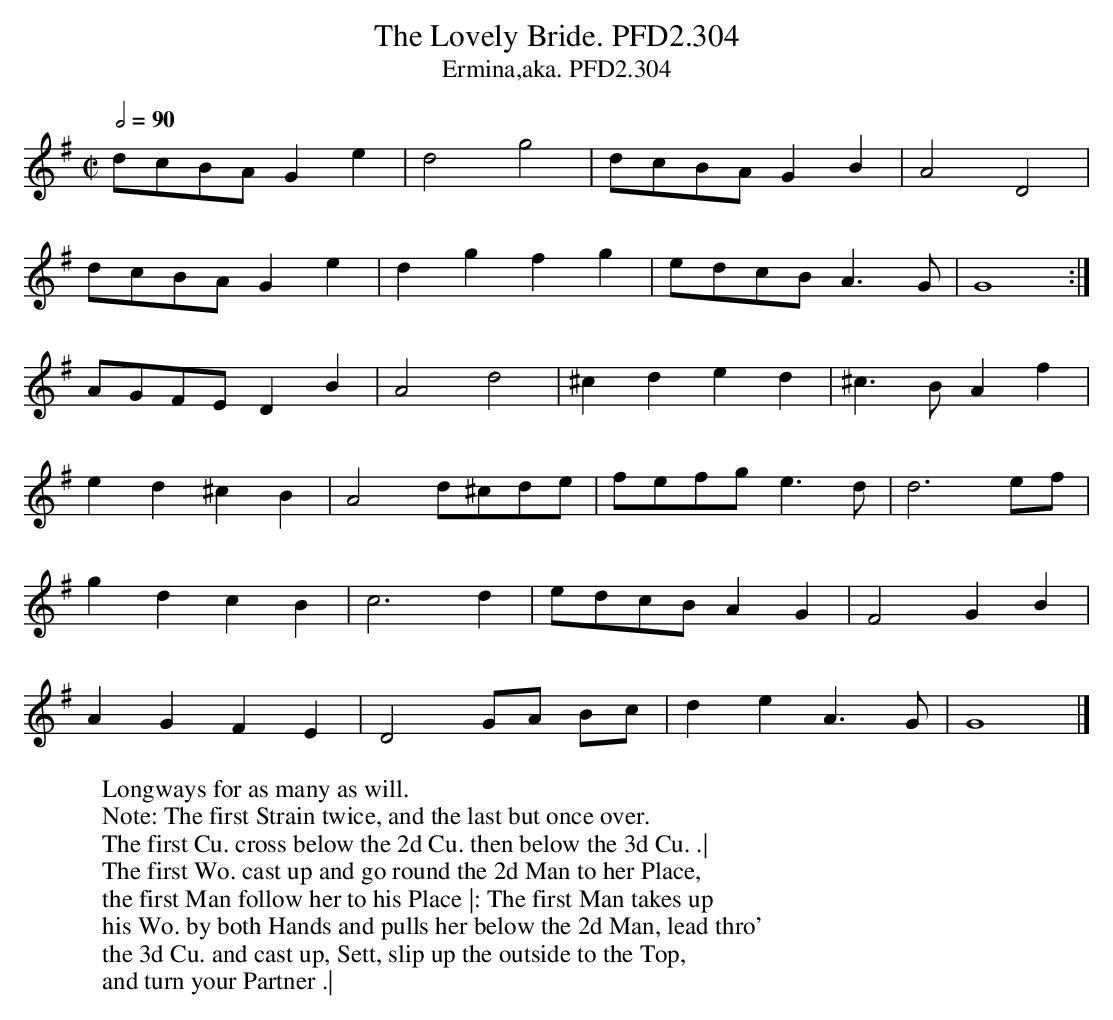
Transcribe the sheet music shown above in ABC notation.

X:1
T:Lovely Bride. PFD2.304, The
T:Ermina,aka. PFD2.304
M:C|
L:1/4
W:Longways for as many as will.
W:Note: The first Strain twice, and the last but once over.
W:The first Cu. cross below the 2d Cu. then below the 3d Cu. .|
W:The first Wo. cast up and go round the 2d Man to her Place,
W:the first Man follow her to his Place |: The first Man takes up
W:his Wo. by both Hands and pulls her below the 2d Man, lead thro'
W:the 3d Cu. and cast up, Sett, slip up the outside to the Top,
W:and turn your Partner .|
Q:2/4=90
K:G
d/c/B/A/ Ge | d2 g2 | d/c/B/A/ GB | A2 D2 |
d/c/B/A/ Ge | dg fg | e/d/c/B/ A>G | G4 :|
A/G/F/E/ DB | A2 d2 | ^cd ed | ^c>B Af |
ed ^cB | A2 d/^c/d/e/ | f/e/f/g/ e>d | d3 e/f/ |
gd cB | c3 d | e/d/c/B/ AG | F2 GB |
AG FE | D2 G/A/ B/c/ | de A>G | G4 |]
